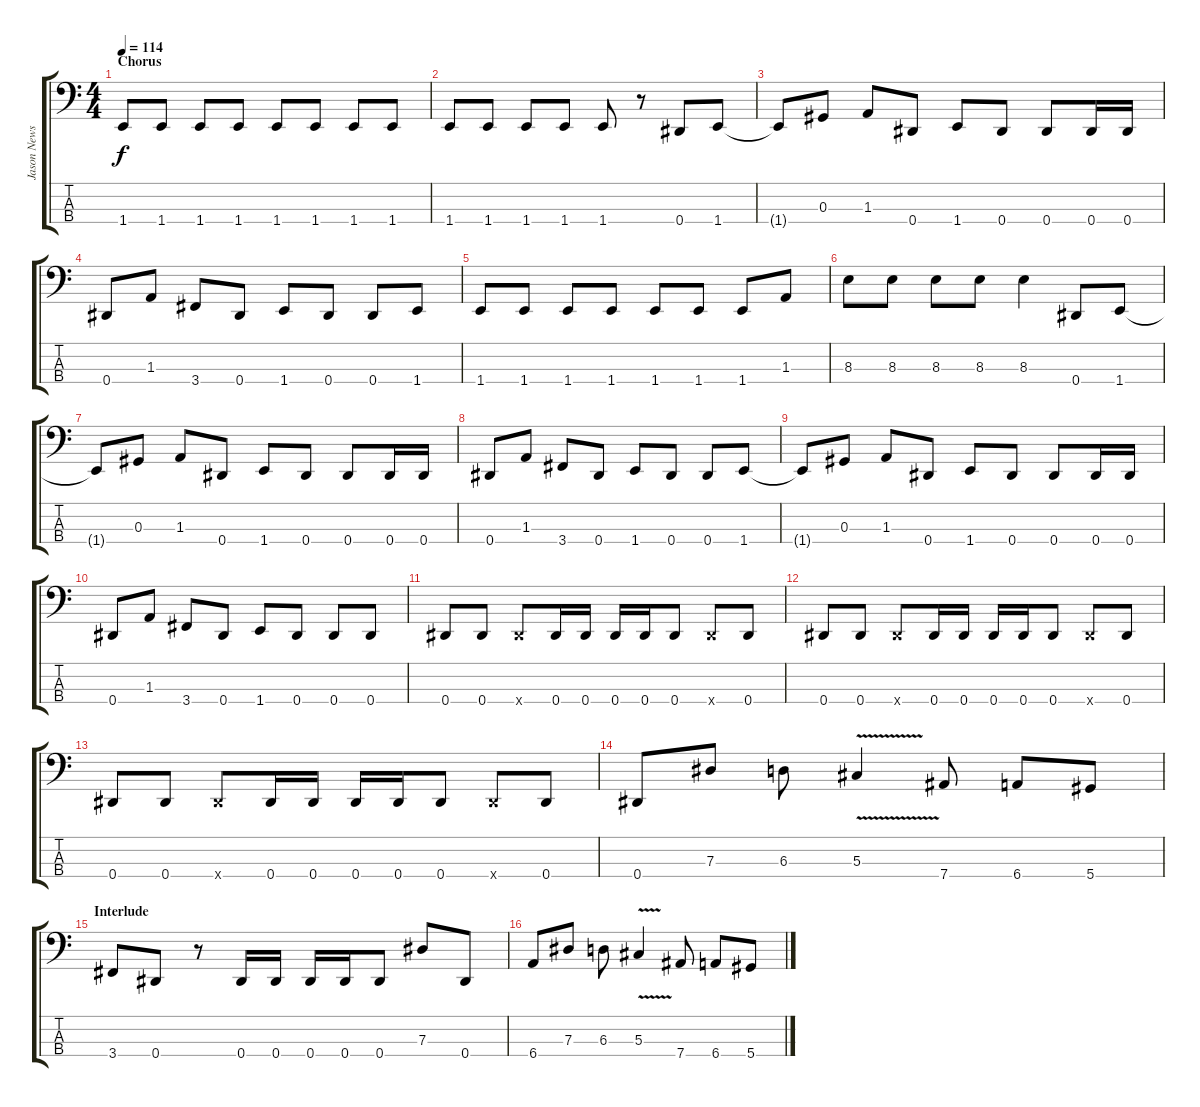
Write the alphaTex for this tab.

\track ("Jason Newsted" "Jason News") {instrument electricbasspick}
\staff {score tabs}
\tuning (Gb2 Db2 Ab1 Eb1) {hide}
\ts (4 4)
\section ("" "Chorus")
\tempo 114
\clef f4
\ks c
1.4.8{dy f} 1.4.8 1.4.8 1.4.8 1.4.8 1.4.8 1.4.8 1.4.8 |
1.4.8 1.4.8 1.4.8 1.4.8 1.4.8 r.8 0.4.8 1.4.8 |
1.4{t}.8 0.3.8 1.3.8 0.4.8 1.4.8 0.4.8 0.4.8 0.4.16 0.4.16 |
0.4.8 1.3.8 3.4.8 0.4.8 1.4.8 0.4.8 0.4.8 1.4.8 |
1.4.8 1.4.8 1.4.8 1.4.8 1.4.8 1.4.8 1.4.8 1.3.8 |
8.3.8 8.3.8 8.3.8 8.3.8 8.3.4 0.4.8 1.4.8 |
1.4{t}.8 0.3.8 1.3.8 0.4.8 1.4.8 0.4.8 0.4.8 0.4.16 0.4.16 |
0.4.8 1.3.8 3.4.8 0.4.8 1.4.8 0.4.8 0.4.8 1.4.8 |
1.4{t}.8 0.3.8 1.3.8 0.4.8 1.4.8 0.4.8 0.4.8 0.4.16 0.4.16 |
0.4.8 1.3.8 3.4.8 0.4.8 1.4.8 0.4.8 0.4.8 0.4.8 |
0.4.8 0.4.8 0.4{x}.8 0.4.16 0.4.16 0.4.16 0.4.16 0.4.8 0.4{x}.8 0.4.8 |
0.4.8 0.4.8 0.4{x}.8 0.4.16 0.4.16 0.4.16 0.4.16 0.4.8 0.4{x}.8 0.4.8 |
0.4.8 0.4.8 0.4{x}.8 0.4.16 0.4.16 0.4.16 0.4.16 0.4.8 0.4{x}.8 0.4.8 |
0.4.8 7.3.8 6.3.8 5.3{v}.4 7.4.8 6.4.8 5.4.8 |
\section ("" "Interlude")
3.4.8 0.4.8 r.8 0.4.16 0.4.16 0.4.16 0.4.16 0.4.8 7.3.8 0.4.8 |
6.4.8 7.3.8 6.3.8 5.3{v}.4 7.4.8 6.4.8 5.4.8
